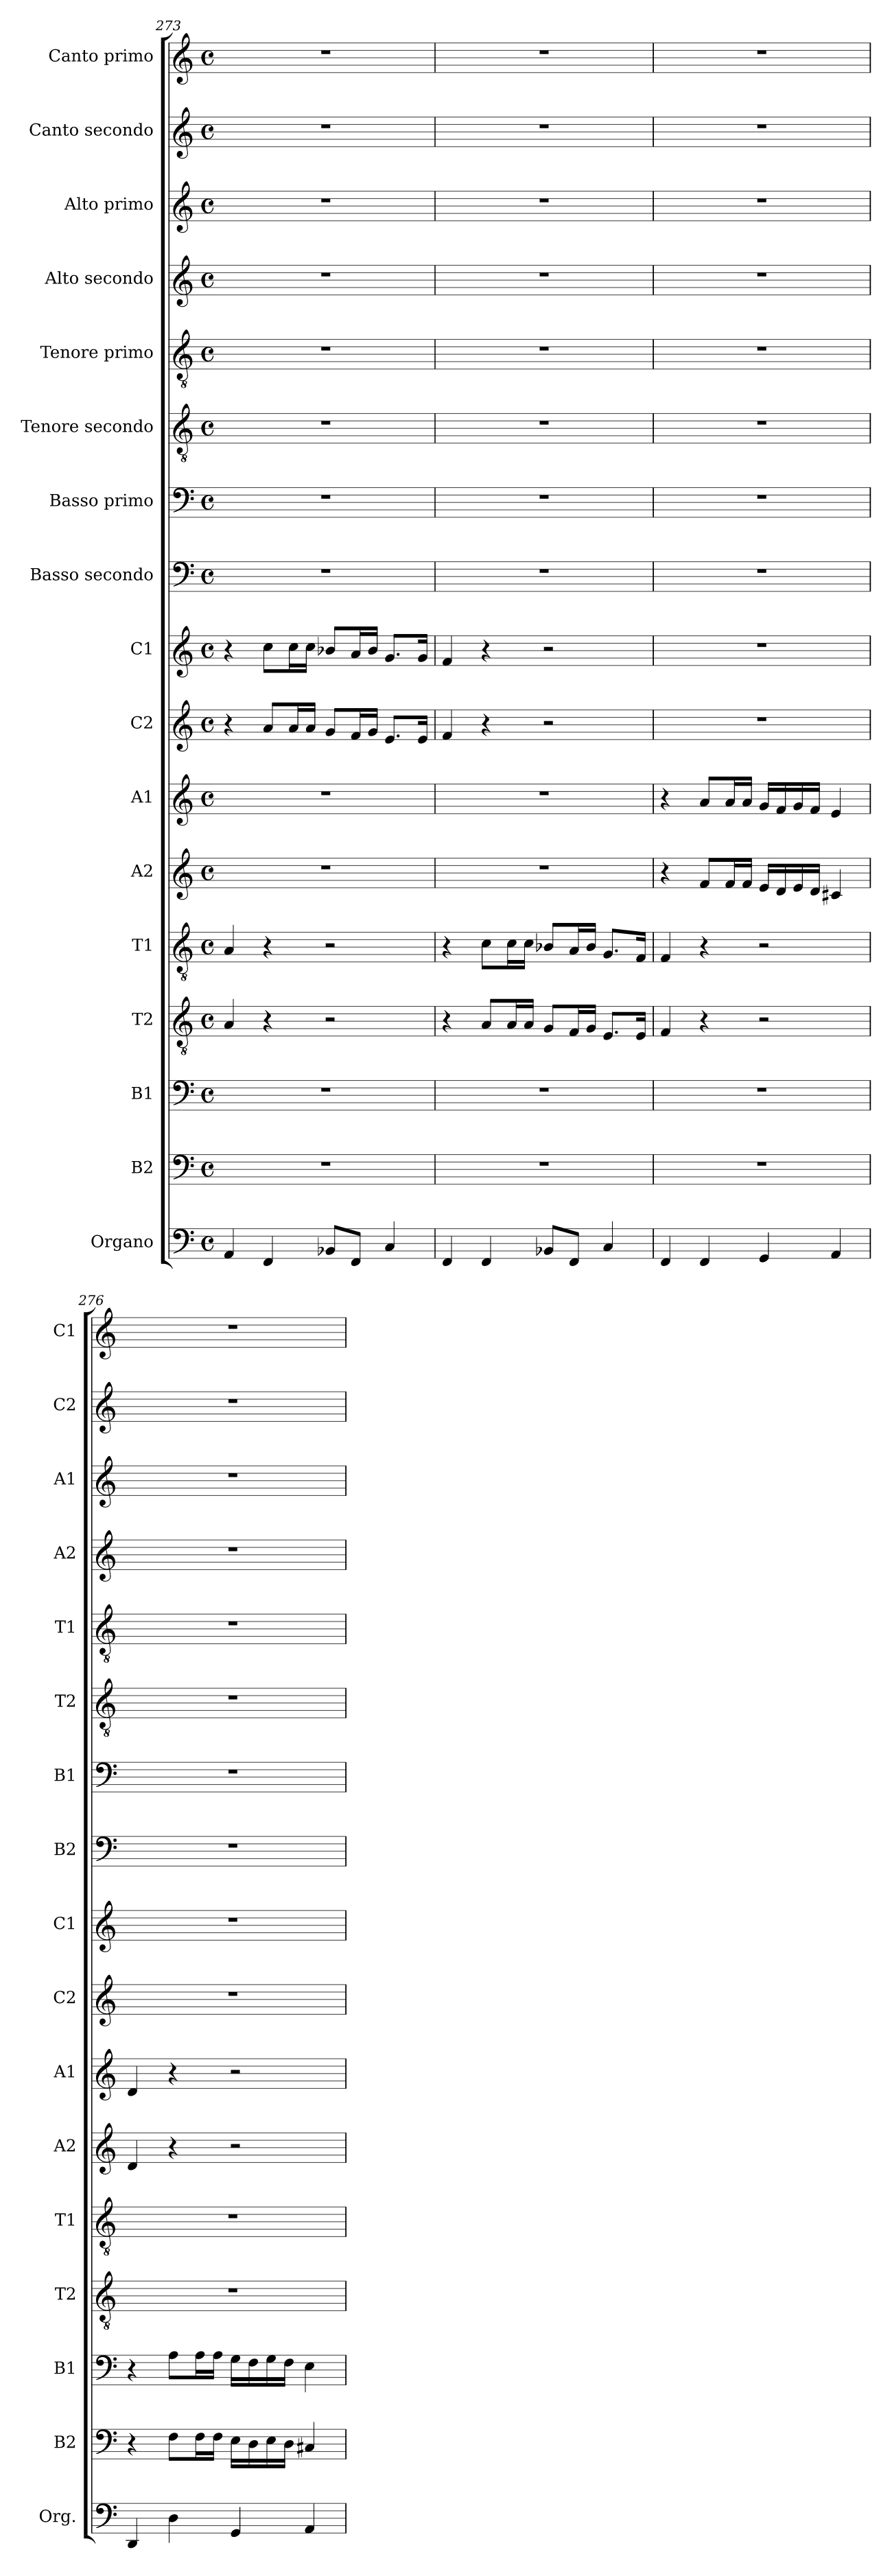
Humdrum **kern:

**kern	**kern	**kern	**kern	**kern	**kern	**kern	**kern	**kern	**kern	**kern	**kern	**kern	**kern	**kern	**kern	**kern
*part17	*part16	*part15	*part14	*part13	*part12	*part11	*part10	*part9	*part8	*part7	*part6	*part5	*part4	*part3	*part2	*part1
*staff17	*staff16	*staff15	*staff14	*staff13	*staff12	*staff11	*staff10	*staff9	*staff8	*staff7	*staff6	*staff5	*staff4	*staff3	*staff2	*staff1
*I"Organo	*I"B2	*I"B1	*I"T2	*I"T1	*I"A2	*I"A1	*I"C2	*I"C1	*I"Basso secondo	*I"Basso primo	*I"Tenore secondo	*I"Tenore primo	*I"Alto secondo	*I"Alto primo	*I"Canto secondo	*I"Canto primo
*I'Org.	*I'B2	*I'B1	*I'T2	*I'T1	*I'A2	*I'A1	*I'C2	*I'C1	*I'B2	*I'B1	*I'T2	*I'T1	*I'A2	*I'A1	*I'C2	*I'C1
!!LO:PB:g=z
*clefF4	*clefF4	*clefF4	*clefGv2	*clefGv2	*clefG2	*clefG2	*clefG2	*clefG2	*clefF4	*clefF4	*clefGv2	*clefGv2	*clefG2	*clefG2	*clefG2	*clefG2
*k[]	*k[]	*k[]	*k[]	*k[]	*k[]	*k[]	*k[]	*k[]	*k[]	*k[]	*k[]	*k[]	*k[]	*k[]	*k[]	*k[]
*C:	*C:	*C:	*C:	*C:	*C:	*C:	*C:	*C:	*C:	*C:	*C:	*C:	*C:	*C:	*C:	*C:
*M4/4	*M4/4	*M4/4	*M4/4	*M4/4	*M4/4	*M4/4	*M4/4	*M4/4	*M4/4	*M4/4	*M4/4	*M4/4	*M4/4	*M4/4	*M4/4	*M4/4
*met(c)	*met(c)	*met(c)	*met(c)	*met(c)	*met(c)	*met(c)	*met(c)	*met(c)	*met(c)	*met(c)	*met(c)	*met(c)	*met(c)	*met(c)	*met(c)	*met(c)
=273	=273	=273	=273	=273	=273	=273	=273	=273	=273	=273	=273	=273	=273	=273	=273	=273
4AA/	1r	1r	4A/	4A/	1r	1r	4r	4r	1r	1r	1r	1r	1r	1r	1r	1r
4FF/	.	.	4r	4r	.	.	8a/L	8cc\L	.	.	.	.	.	.	.	.
.	.	.	.	.	.	.	16a/L	16cc\L	.	.	.	.	.	.	.	.
.	.	.	.	.	.	.	16a/JJ	16cc\JJ	.	.	.	.	.	.	.	.
8BB-X</L	.	.	2r	2r	.	.	8g/L	8b-X/L	.	.	.	.	.	.	.	.
8FF/J	.	.	.	.	.	.	16f/L	16a/L	.	.	.	.	.	.	.	.
.	.	.	.	.	.	.	16g/JJ	16b-/JJ	.	.	.	.	.	.	.	.
4C/	.	.	.	.	.	.	8.e/L	8.g/L	.	.	.	.	.	.	.	.
.	.	.	.	.	.	.	16e/Jk	16g/Jk	.	.	.	.	.	.	.	.
=274	=274	=274	=274	=274	=274	=274	=274	=274	=274	=274	=274	=274	=274	=274	=274	=274
4FF/	1r	1r	4r	4r	1r	1r	4f/	4f/	1r	1r	1r	1r	1r	1r	1r	1r
4FF/	.	.	8A/L	8c\L	.	.	4r	4r	.	.	.	.	.	.	.	.
.	.	.	16A/L	16c\L	.	.	.	.	.	.	.	.	.	.	.	.
.	.	.	16A/JJ	16c\JJ	.	.	.	.	.	.	.	.	.	.	.	.
8BB-X</L	.	.	8G/L	8B-X/L	.	.	2r	2r	.	.	.	.	.	.	.	.
8FF/J	.	.	16F/L	16A/L	.	.	.	.	.	.	.	.	.	.	.	.
.	.	.	16G/JJ	16B-/JJ	.	.	.	.	.	.	.	.	.	.	.	.
4C/	.	.	8.E/L	8.G/L	.	.	.	.	.	.	.	.	.	.	.	.
.	.	.	16E/Jk	16F/Jk	.	.	.	.	.	.	.	.	.	.	.	.
=275	=275	=275	=275	=275	=275	=275	=275	=275	=275	=275	=275	=275	=275	=275	=275	=275
4FF/	1r	1r	4F/	4F/	4r	4r	1r	1r	1r	1r	1r	1r	1r	1r	1r	1r
4FF/	.	.	4r	4r	8f/L	8a/L	.	.	.	.	.	.	.	.	.	.
.	.	.	.	.	16f/L	16a/L	.	.	.	.	.	.	.	.	.	.
.	.	.	.	.	16f/JJ	16a/JJ	.	.	.	.	.	.	.	.	.	.
4GG</	.	.	2r	2r	16e/LL	16g/LL	.	.	.	.	.	.	.	.	.	.
.	.	.	.	.	16d/	16f/	.	.	.	.	.	.	.	.	.	.
.	.	.	.	.	16e/	16g/	.	.	.	.	.	.	.	.	.	.
.	.	.	.	.	16d/JJ	16f/JJ	.	.	.	.	.	.	.	.	.	.
4AA/	.	.	.	.	4c#X/	4e/	.	.	.	.	.	.	.	.	.	.
!!LO:PB:g=z
=276	=276	=276	=276	=276	=276	=276	=276	=276	=276	=276	=276	=276	=276	=276	=276	=276
4DD/	4r	4r	1r	1r	4d/	4d/	1r	1r	1r	1r	1r	1r	1r	1r	1r	1r
4D\	8F\L	8A\L	.	.	4r	4r	.	.	.	.	.	.	.	.	.	.
.	16F\L	16A\L	.	.	.	.	.	.	.	.	.	.	.	.	.	.
.	16F\JJ	16A\JJ	.	.	.	.	.	.	.	.	.	.	.	.	.	.
4GG</	16E\LL	16G\LL	.	.	2r	2r	.	.	.	.	.	.	.	.	.	.
.	16D\	16F\	.	.	.	.	.	.	.	.	.	.	.	.	.	.
.	16E\	16G\	.	.	.	.	.	.	.	.	.	.	.	.	.	.
.	16D\JJ	16F\JJ	.	.	.	.	.	.	.	.	.	.	.	.	.	.
4AA/	4C#X/	4E\	.	.	.	.	.	.	.	.	.	.	.	.	.	.
=	=	=	=	=	=	=	=	=	=	=	=	=	=	=	=	=
*-	*-	*-	*-	*-	*-	*-	*-	*-	*-	*-	*-	*-	*-	*-	*-	*-
